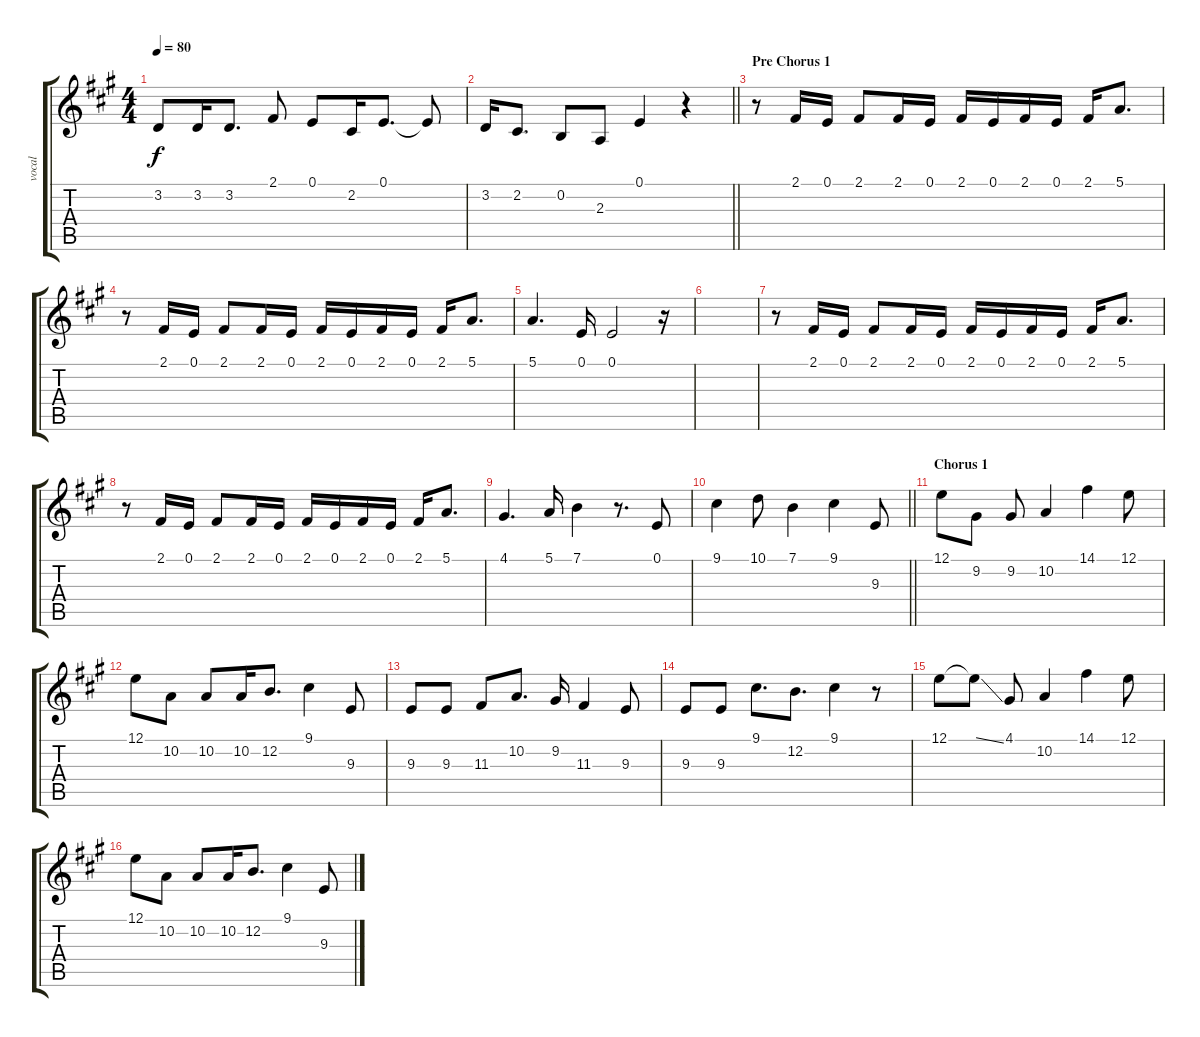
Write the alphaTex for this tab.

\track ("vocal" "vocal") {instrument synthvoice}
\staff {score tabs}
\tuning (E4 B3 G3 D3 A2 E2) {hide}
\ts (4 4)
\tempo 80
\clef g2
\ks a
3.2.8{dy f} 3.2.16 3.2.8{d} 2.1.8 0.1.8 2.2.16 0.1.8{d} 0.1{t}.8 |
\barLineRight lightlight
3.2.16 2.2.8{d} 0.2.8 2.3.8 0.1.4 r.4 |
\section ("" "Pre Chorus 1")
r.8 2.1.16 0.1.16 2.1.8 2.1.16 0.1.16 2.1.16 0.1.16 2.1.16 0.1.16 2.1.16 5.1.8{d} |
r.8 2.1.16 0.1.16 2.1.8 2.1.16 0.1.16 2.1.16 0.1.16 2.1.16 0.1.16 2.1.16 5.1.8{d} |
5.1.4{d} 0.1.16 0.1.2 r.16 |
|
r.8 2.1.16 0.1.16 2.1.8 2.1.16 0.1.16 2.1.16 0.1.16 2.1.16 0.1.16 2.1.16 5.1.8{d} |
r.8 2.1.16 0.1.16 2.1.8 2.1.16 0.1.16 2.1.16 0.1.16 2.1.16 0.1.16 2.1.16 5.1.8{d} |
4.1.4{d} 5.1.16 7.1.4 r.8{d} 0.1.8 |
\barLineRight lightlight
9.1.4 10.1.8 7.1.4 9.1.4 9.3.8 |
\section ("" "Chorus 1")
12.1.8 9.2.8 9.2.8 10.2.4 14.1.4 12.1.8 |
12.1.8 10.2.8 10.2.8 10.2.16 12.2.8{d} 9.1.4 9.3.8 |
9.3.8 9.3.8 11.3.8 10.2.8{d} 9.2.16 11.3.4 9.3.8 |
9.3.8 9.3.8 9.1.8{d} 12.2.8{d} 9.1.4 r.8 |
12.1.8 12.1{ss t}.8 4.1.8 10.2.4 14.1.4 12.1.8 |
12.1.8 10.2.8 10.2.8 10.2.16 12.2.8{d} 9.1.4 9.3.8
